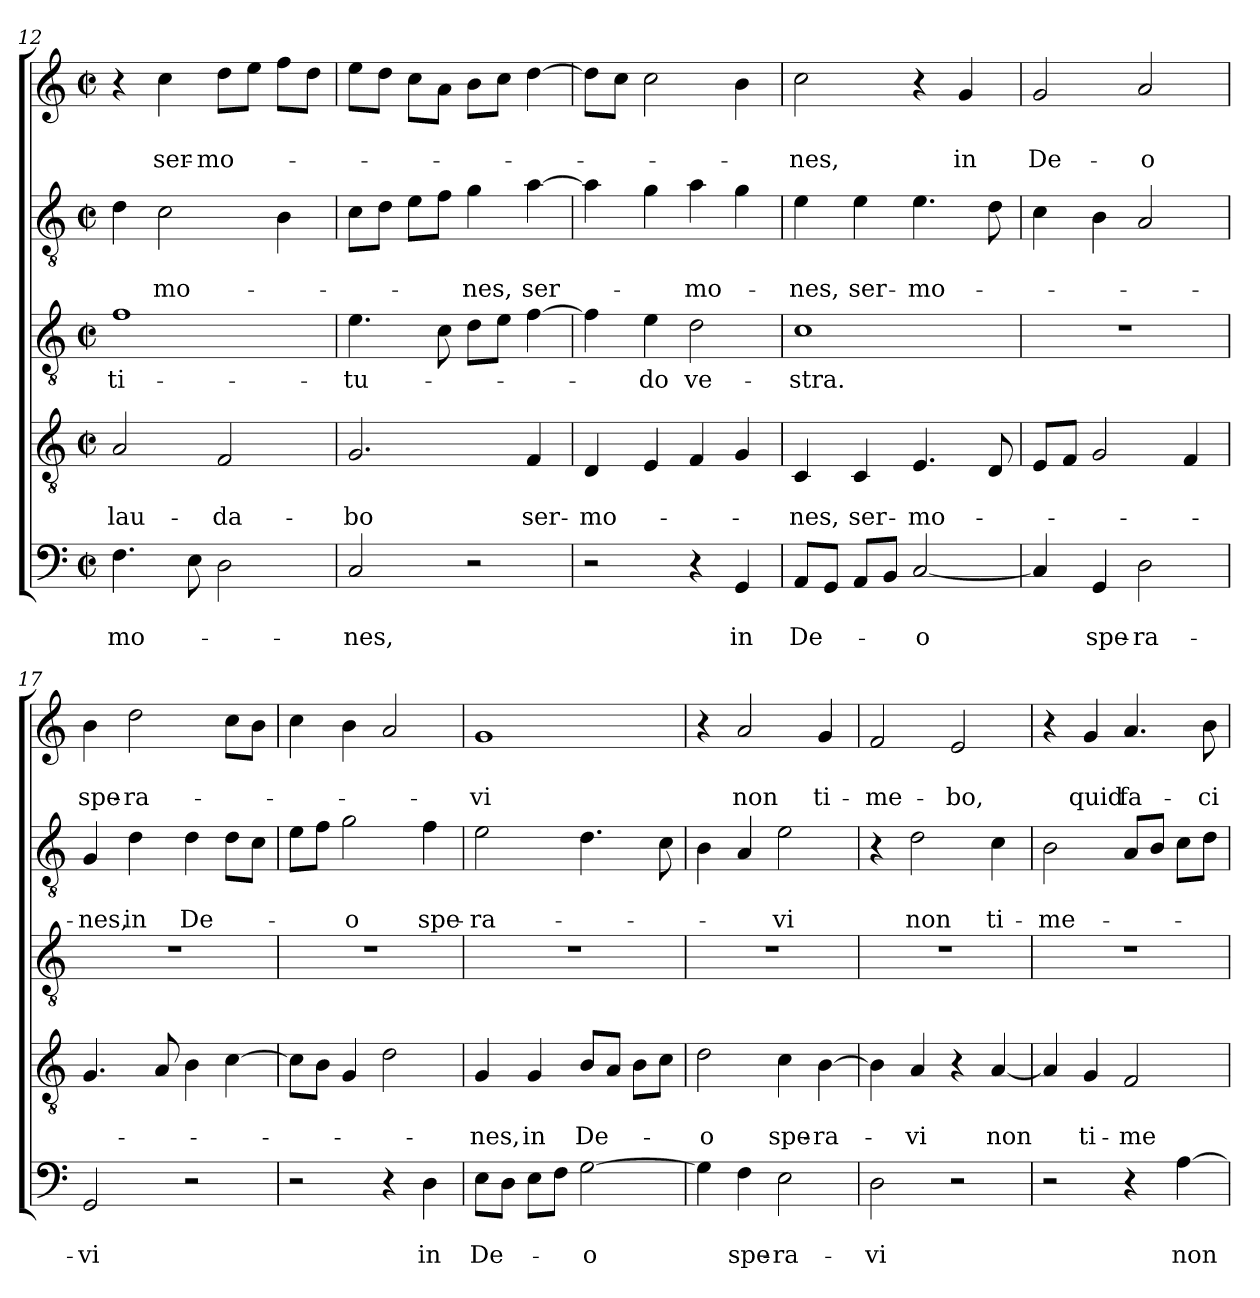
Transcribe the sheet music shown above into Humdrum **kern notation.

**kern	**text	**text	**kern	**text	**text	**kern	**text	**kern	**text	**text	**kern	**text	**text
*part5	*part5	*part5	*part4	*part4	*part4	*part3	*part3	*part2	*part2	*part2	*part1	*part1	*part1
*staff5	*staff5	*staff5	*staff4	*staff4	*staff4	*staff3	*staff3	*staff2	*staff2	*staff2	*staff1	*staff1	*staff1
*clefF4	*	*	*clefGv2	*	*	*clefGv2	*	*clefGv2	*	*	*clefG2	*	*
*k[]	*	*	*k[]	*	*	*k[]	*	*k[]	*	*	*k[]	*	*
*C:	*	*	*C:	*	*	*C:	*	*C:	*	*	*C:	*	*
*M2/2	*	*	*M2/2	*	*	*M2/2	*	*M2/2	*	*	*M2/2	*	*
*met(c|)	*	*	*met(c|)	*	*	*met(c|)	*	*met(c|)	*	*	*met(c|)	*	*
=12	=12	=12	=12	=12	=12	=12	=12	=12	=12	=12	=12	=12	=12
4.F\	.	-mo-	2A/	.	lau-	1f	-ti-	4d\	.	.	4r	.	.
.	.	.	.	.	.	.	.	2c\	.	-mo-	4cc\	.	ser-
8E\	.	.	.	.	.	.	.	.	.	.	.	.	.
2D\	.	.	2F/	.	-da-	.	.	.	.	.	8dd\L	.	-mo-
.	.	.	.	.	.	.	.	.	.	.	8ee\J	.	.
.	.	.	.	.	.	.	.	4B\	.	.	8ff\L	.	.
.	.	.	.	.	.	.	.	.	.	.	8dd\J	.	.
!!LO:LB:g=z
=13	=13	=13	=13	=13	=13	=13	=13	=13	=13	=13	=13	=13	=13
2C/	.	-nes,	2.G/	.	-bo	4.e\	-tu-	8c\L	.	.	8ee\L	.	.
.	.	.	.	.	.	.	.	8d\J	.	.	8dd\J	.	.
.	.	.	.	.	.	.	.	8e\L	.	.	8cc\L	.	.
.	.	.	.	.	.	8c\	.	8f\J	.	.	8a\J	.	.
2r	.	.	.	.	.	8d\L	.	4g\	.	-nes,	8b\L	.	.
.	.	.	.	.	.	8e\J	.	.	.	.	8cc\J	.	.
.	.	.	4F/	.	ser-	[4f\	.	[4a\	.	ser-	[4dd\	.	.
=14	=14	=14	=14	=14	=14	=14	=14	=14	=14	=14	=14	=14	=14
2r	.	.	4D/	.	-mo-	4f\]	.	4a\]	.	.	8dd\L]	.	.
.	.	.	.	.	.	.	.	.	.	.	8cc\J	.	.
.	.	.	4E/	.	.	4e\	-do	4g\	.	.	2cc\	.	.
4r	.	.	4F/	.	.	2d\	ve-	4a\	.	-mo-	.	.	.
4GG/	.	in	4G/	.	.	.	.	4g\	.	.	4b\	.	.
=15	=15	=15	=15	=15	=15	=15	=15	=15	=15	=15	=15	=15	=15
8AA/L	.	De-	4C/	.	-nes,	1c	-stra.	4e\	.	-nes,	2cc\	.	-nes,
8GG/J	.	.	.	.	.	.	.	.	.	.	.	.	.
8AA/L	.	.	4C/	.	ser-	.	.	4e\	.	ser-	.	.	.
8BB/J	.	.	.	.	.	.	.	.	.	.	.	.	.
[2C/	.	-o	4.E/	.	-mo-	.	.	4.e\	.	-mo-	4r	.	.
.	.	.	.	.	.	.	.	.	.	.	4g/	.	in
.	.	.	8D/	.	.	.	.	8d\	.	.	.	.	.
=16	=16	=16	=16	=16	=16	=16	=16	=16	=16	=16	=16	=16	=16
4C/]	.	.	8E/L	.	.	1r	.	4c\	.	.	2g/	.	De-
.	.	.	8F/J	.	.	.	.	.	.	.	.	.	.
4GG/	.	spe-	2G/	.	.	.	.	4B\	.	.	.	.	.
2D\	.	-ra-	.	.	.	.	.	2A/	.	.	2a/	.	-o
.	.	.	4F/	.	.	.	.	.	.	.	.	.	.
=17	=17	=17	=17	=17	=17	=17	=17	=17	=17	=17	=17	=17	=17
2GG/	.	-vi	4.G/	.	.	1r	.	4G/	.	-nes,	4b\	.	spe-
.	.	.	.	.	.	.	.	4d\	.	in	2dd\	.	-ra-
.	.	.	8A/	.	.	.	.	.	.	.	.	.	.
2r	.	.	4B\	.	.	.	.	4d\	.	De-	.	.	.
.	.	.	[4c\	.	.	.	.	8d\L	.	.	8cc\L	.	.
.	.	.	.	.	.	.	.	8c\J	.	.	8b\J	.	.
=18	=18	=18	=18	=18	=18	=18	=18	=18	=18	=18	=18	=18	=18
2r	.	.	8c\L]	.	.	1r	.	8e\L	.	.	4cc\	.	.
.	.	.	8B\J	.	.	.	.	8f\J	.	.	.	.	.
.	.	.	4G/	.	.	.	.	2g\	.	-o	4b\	.	.
4r	.	.	2d\	.	.	.	.	.	.	.	2a/	.	.
4D\	.	in	.	.	.	.	.	4f\	.	spe-	.	.	.
!!LO:LB:g=z
=19	=19	=19	=19	=19	=19	=19	=19	=19	=19	=19	=19	=19	=19
8E\L	.	De-	4G/	.	-nes,	1r	.	2e\	.	-ra-	1g	.	-vi
8D\J	.	.	.	.	.	.	.	.	.	.	.	.	.
8E\L	.	.	4G/	.	in	.	.	.	.	.	.	.	.
8F\J	.	.	.	.	.	.	.	.	.	.	.	.	.
[2G\	.	-o	8B/L	.	De-	.	.	4.d\	.	.	.	.	.
.	.	.	8A/J	.	.	.	.	.	.	.	.	.	.
.	.	.	8B\L	.	.	.	.	.	.	.	.	.	.
.	.	.	8c\J	.	.	.	.	8c\	.	.	.	.	.
=20	=20	=20	=20	=20	=20	=20	=20	=20	=20	=20	=20	=20	=20
4G\]	.	.	2d\	.	-o	1r	.	4B\	.	.	4r	.	.
4F\	.	spe-	.	.	.	.	.	4A/	.	.	2a/	.	non
2E\	.	-ra-	4c\	.	spe-	.	.	2e\	.	-vi	.	.	.
.	.	.	[4B\	.	-ra-	.	.	.	.	.	4g/	.	ti-
=21	=21	=21	=21	=21	=21	=21	=21	=21	=21	=21	=21	=21	=21
2D\	.	-vi	4B\]	.	.	1r	.	4r	.	.	2f/	.	-me-
.	.	.	4A/	.	-vi	.	.	2d\	.	non	.	.	.
2r	.	.	4r	.	.	.	.	.	.	.	2e/	.	-bo,
.	.	.	[4A/	.	non	.	.	4c\	.	ti-	.	.	.
=22	=22	=22	=22	=22	=22	=22	=22	=22	=22	=22	=22	=22	=22
2r	.	.	4A/]	.	.	1r	.	2B\	.	-me-	4r	.	.
.	.	.	4G/	.	ti-	.	.	.	.	.	4g/	.	quid
4r	.	.	2F/	.	-me-	.	.	8A/L	.	.	4.a/	.	fa-
.	.	.	.	.	.	.	.	8B/J	.	.	.	.	.
[4A\	.	non	.	.	.	.	.	8c\L	.	.	.	.	.
.	.	.	.	.	.	.	.	8d\J	.	.	8b\	.	-ci-
=	=	=	=	=	=	=	=	=	=	=	=	=	=
*-	*-	*-	*-	*-	*-	*-	*-	*-	*-	*-	*-	*-	*-
